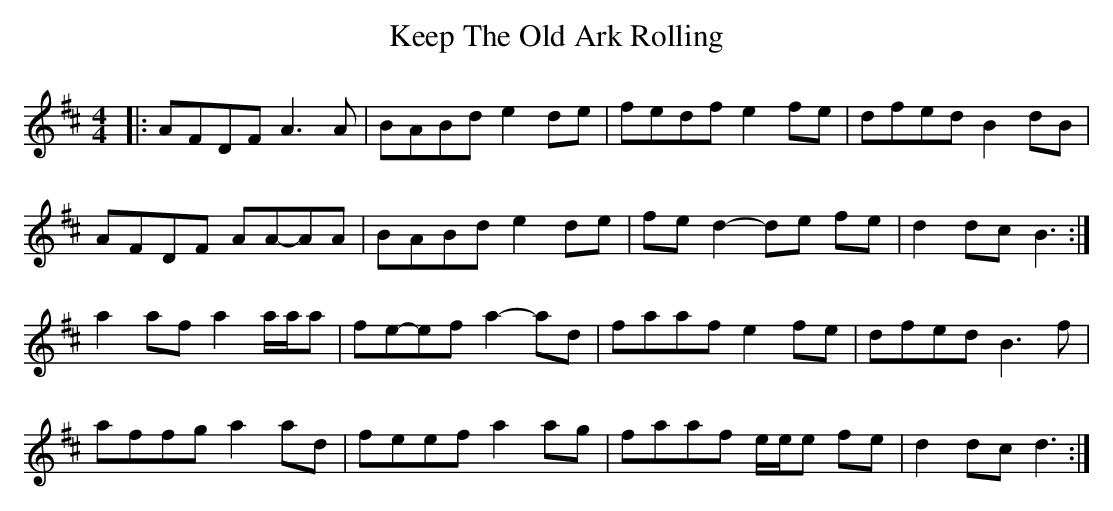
X:1
T: Keep The Old Ark Rolling
M: 4/4
L: 1/8
K: Dmaj
|:AFDF A3 A|BABd e2 de|fedf e2 fe|dfed B2 dB|
AFDF AA-AA|BABd e2 de|fe d2- de fe|d2 dc B3:|
a2 af a2 a/a/a|fe-ef a2- ad|faaf e2 fe|dfed B3 f|
affg a2 ad|feef a2 ag|faaf e/e/e fe|d2 dc d3:|
